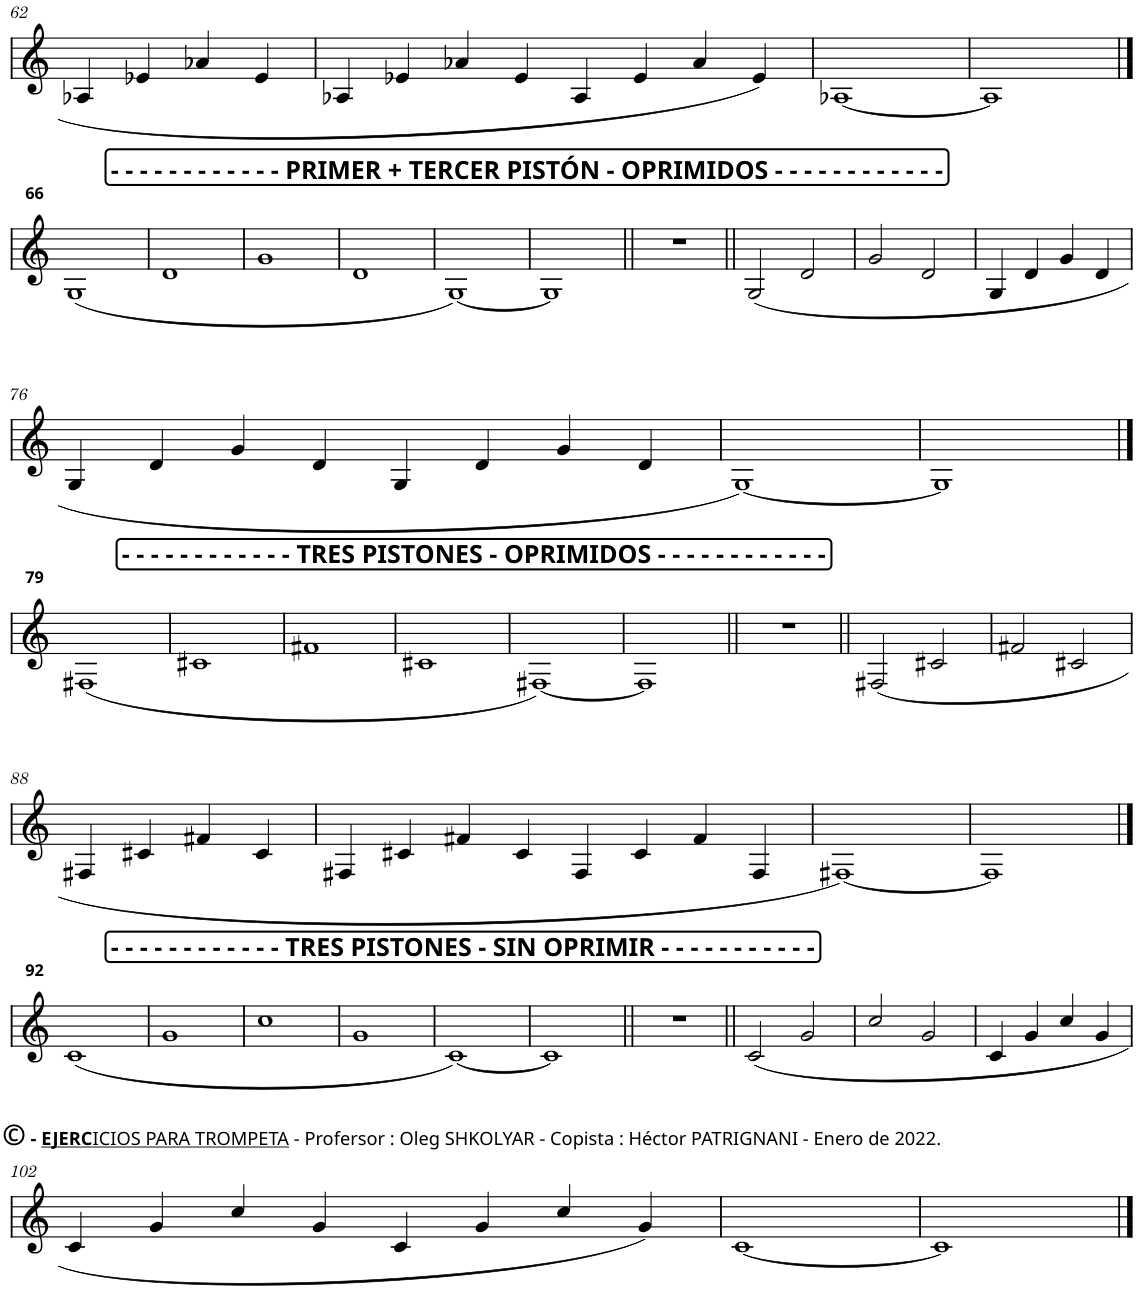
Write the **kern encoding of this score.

**kern
*part1
*staff1
*I"Voice
*I'V
!!LO:PB:g=z
*clefG2
*k[]
*M4/4
*met(c)
=62
4A-X/
4e-X/
4a-X/
4e-/
=63
4A-X/
4e-X/
4a-X/
4e-/
4A-/
4e-/
4a-/
4e-/
=64
[<1A-X
=65
1A-]
!!LO:LB:g=z
!!LO:REH:place=s1:a:B:fs=12:t=- - - - - - - - - - - - PRIMER + TERCER PISTÓN - OPRIMIDOS - - - - - - - - - - - -
==66
(<1G
=67
1d
=68
1g
=69
1d
=70
[<1G)
=71
1G]
=72||
1r
=73||
(<2G/
2d/
=74
2g/
2d/
=75
4G/
4d/
4g/
4d/
!!LO:LB:g=z
=76
4G/
4d/
4g/
4d/
4G/
4d/
4g/
4d/
=77
[<1G)
=78
1G]
!!LO:LB:g=z
!!LO:REH:place=s1:a:B:fs=12:t=- - - - - - - - - - - - TRES PISTONES - OPRIMIDOS - - - - - - - - - - - -
==79
(<1F#X
=80
1c#X
=81
1f#X
=82
1c#X
=83
[<1F#X)
=84
1F#]
=85||
1r
=86||
(<2F#X/
2c#X/
=87
2f#X/
2c#X/
!!LO:LB:g=z
=88
4F#X/
4c#X/
4f#X/
4c#/
=89
4F#X/
4c#X/
4f#X/
4c#/
4F#/
4c#/
4f#/
4F#/
=90
[<1F#X)
=91
1F#]
!!LO:LB:g=z
!!LO:REH:place=s1:a:B:fs=12:t=- - - - - - - - - - - - TRES PISTONES - SIN OPRIMIR - - - - - - - - - - -
==92
!LO:TX:b:B:t=©
!LO:TX:b:t=-
!LO:TX:b:t=EJERC
!LO:TX:b:t=ICIOS PARA TROMPETA
!LO:TX:b:t=- Profersor &colon; Oleg SHKOLYAR - Copista &colon; Héctor PATRIGNANI - Enero de 2022.
(<1c
=93
1g
=94
1cc
=95
1g
=96
[<1c)
=97
1c]
=98||
1r
=99||
(<2c/
2g/
=100
2cc/
2g/
=101
4c/
4g/
4cc/
4g/
!!LO:LB:g=z
=102
4c/
4g/
4cc/
4g/
4c/
4g/
4cc/
4g/)
=103
[<1c
=104
1c]
==
*-
